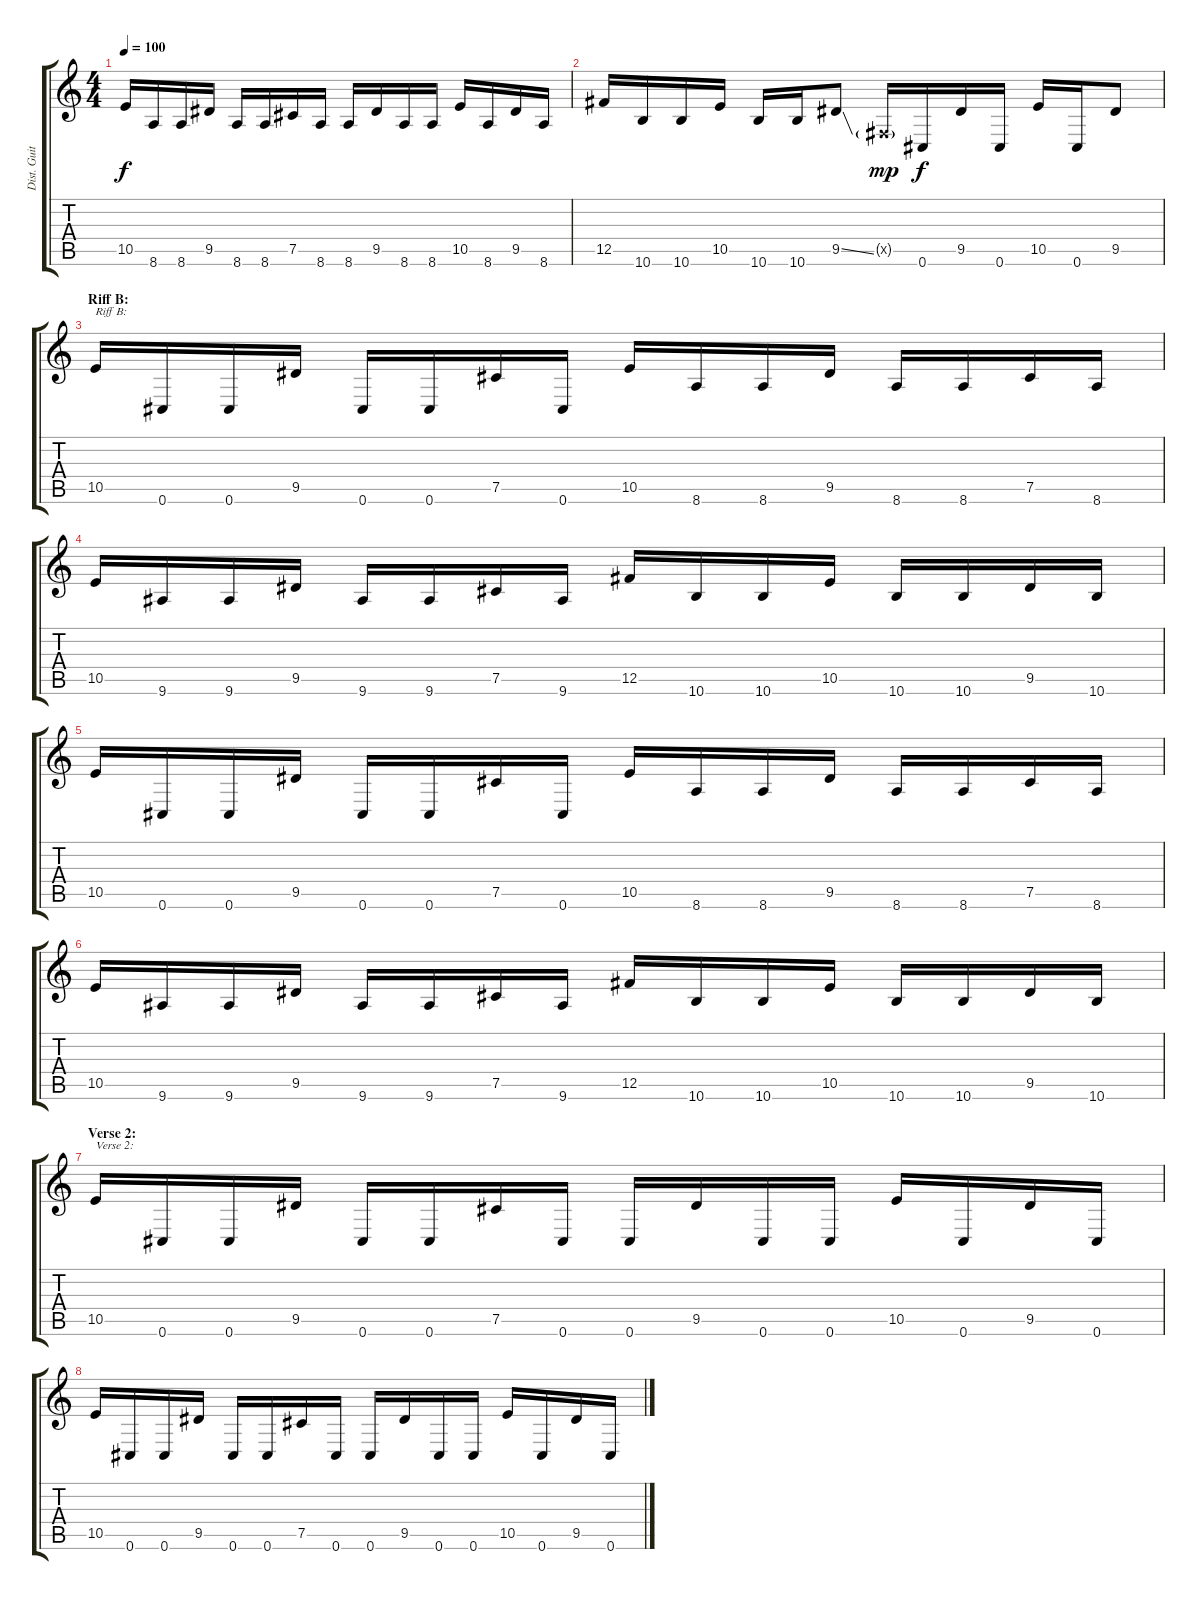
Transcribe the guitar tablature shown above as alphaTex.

\track ("Dist. Guitar 1" "Dist. Guit") {instrument distortionguitar}
\staff {score tabs}
\tuning (Db4 Ab3 E3 B2 Gb2 Db2) {hide}
\ts (4 4)
\tempo 100
\clef g2
\ks c
10.5.16{dy f} 8.6.16 8.6.16 9.5.16 8.6.16 8.6.16 7.5.16 8.6.16 8.6.16 9.5.16 8.6.16 8.6.16 10.5.16 8.6.16 9.5.16 8.6.16 |
12.5.16 10.6.16 10.6.16 10.5.16 10.6.16 10.6.16 9.5{ss}.8 0.5{g x}.16{dy mp} 0.6.16{dy f} 9.5.16 0.6.16 10.5.16 0.6.16 9.5.8 |
\section ("" "Riff B:")
10.5.16{txt "Riff B:"} 0.6.16 0.6.16 9.5.16 0.6.16 0.6.16 7.5.16 0.6.16 10.5.16 8.6.16 8.6.16 9.5.16 8.6.16 8.6.16 7.5.16 8.6.16 |
10.5.16 9.6.16 9.6.16 9.5.16 9.6.16 9.6.16 7.5.16 9.6.16 12.5.16 10.6.16 10.6.16 10.5.16 10.6.16 10.6.16 9.5.16 10.6.16 |
10.5.16 0.6.16 0.6.16 9.5.16 0.6.16 0.6.16 7.5.16 0.6.16 10.5.16 8.6.16 8.6.16 9.5.16 8.6.16 8.6.16 7.5.16 8.6.16 |
10.5.16 9.6.16 9.6.16 9.5.16 9.6.16 9.6.16 7.5.16 9.6.16 12.5.16 10.6.16 10.6.16 10.5.16 10.6.16 10.6.16 9.5.16 10.6.16 |
\section ("" "Verse 2:")
10.5.16{txt "Verse 2:"} 0.6.16 0.6.16 9.5.16 0.6.16 0.6.16 7.5.16 0.6.16 0.6.16 9.5.16 0.6.16 0.6.16 10.5.16 0.6.16 9.5.16 0.6.16 |
10.5.16 0.6.16 0.6.16 9.5.16 0.6.16 0.6.16 7.5.16 0.6.16 0.6.16 9.5.16 0.6.16 0.6.16 10.5.16 0.6.16 9.5.16 0.6.16
